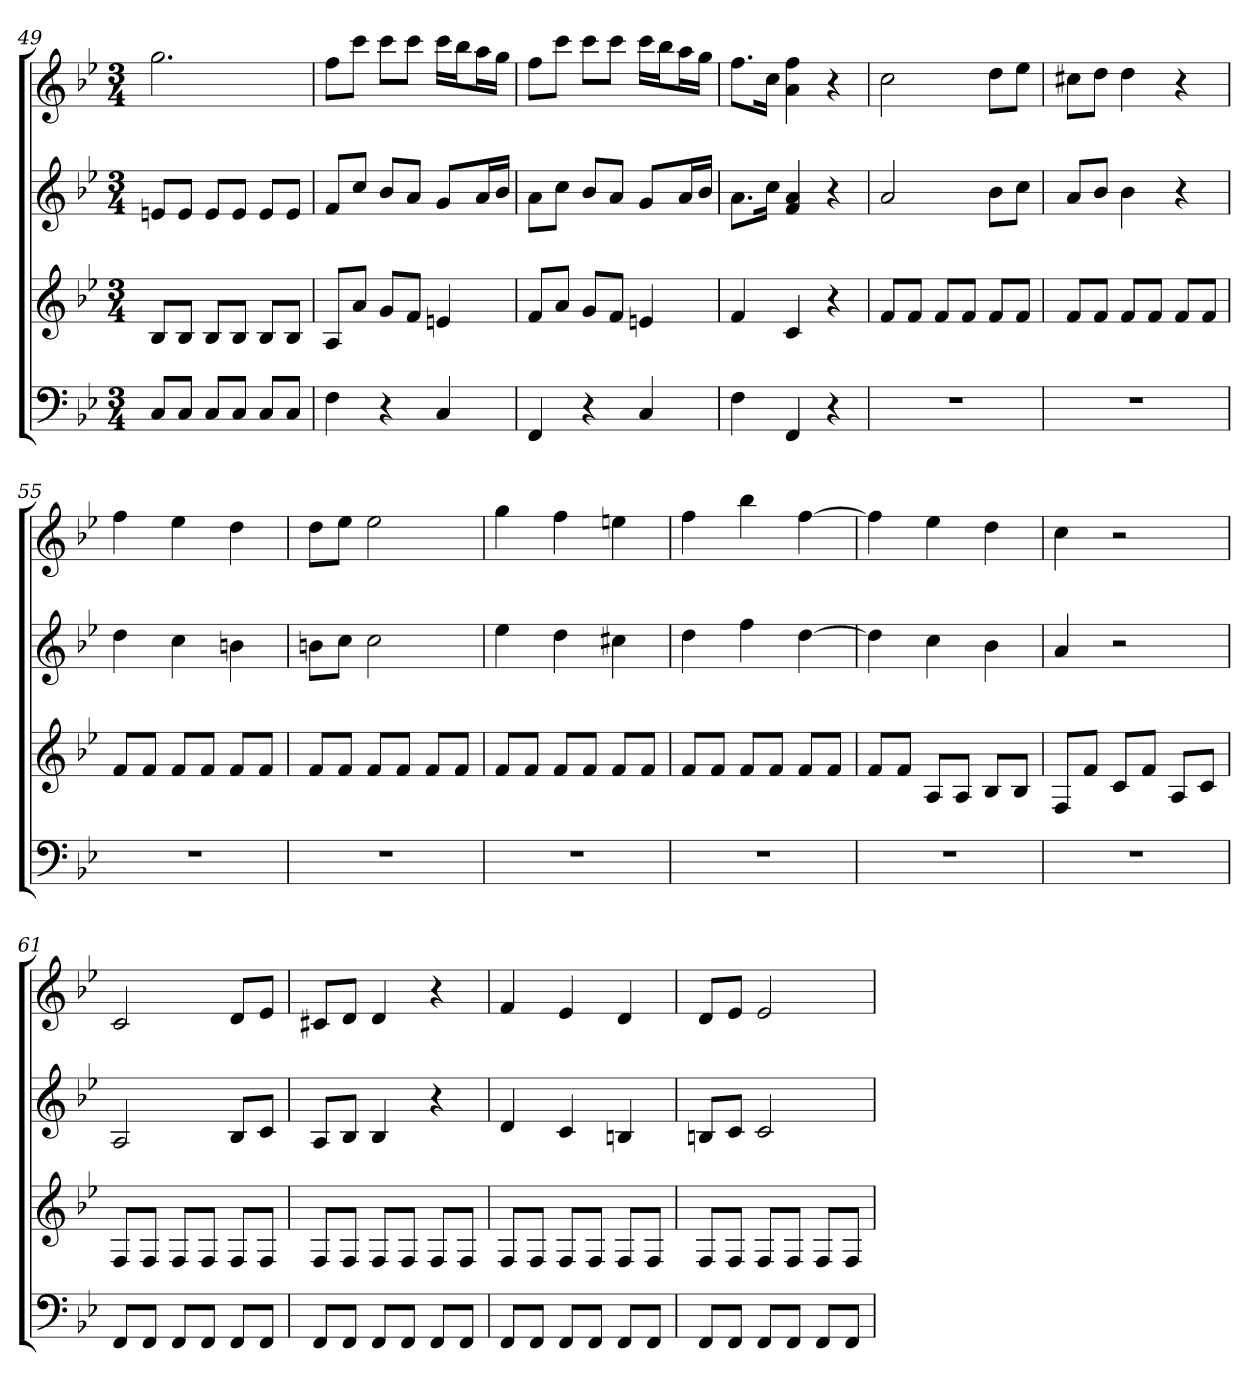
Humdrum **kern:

**kern	**kern	**kern	**kern
*part4	*part3	*part2	*part1
*staff4	*staff3	*staff2	*staff1
*k[b-e-]	*k[b-e-]	*k[b-e-]	*k[b-e-]
*B-:	*B-:	*B-:	*B-:
*M3/4	*M3/4	*M3/4	*M3/4
=49	=49	=49	=49
8CL	8B-L	8enL	2.gg
8CJ	8B-J	8eJ	.
8CL	8B-L	8eL	.
8CJ	8B-J	8eJ	.
8CL	8B-L	8eL	.
8CJ	8B-J	8eJ	.
=50	=50	=50	=50
4F	8AL	8fL	8ffL
.	8aJ	8ccJ	8cccJ
4r	8gL	8b-L	8cccL
.	8fJ	8aJ	8cccJ
4C	4en	8gL	16cccLL
.	.	.	16bb-J
.	.	16aL	16aaL
.	.	16b-JJ	16ggJJ
=51	=51	=51	=51
4FF	8fL	8aL	8ffL
.	8aJ	8ccJ	8cccJ
4r	8gL	8b-L	8cccL
.	8fJ	8aJ	8cccJ
4C	4en	8gL	16cccLL
.	.	.	16bb-J
.	.	16aL	16aaL
.	.	16b-JJ	16ggJJ
=52	=52	=52	=52
4F	4f	8.aL	8.ffL
.	.	16ccJk	16ccJk
4FF	4c	4f 4a	4a 4ff
4r	4r	4r	4r
=53	=53	=53	=53
2.r	8fL	2a	2cc
.	8fJ	.	.
.	8fL	.	.
.	8fJ	.	.
.	8fL	8b-L	8ddL
.	8fJ	8ccJ	8ee-J
=54	=54	=54	=54
2.r	8fL	8aL	8cc#XL
.	8fJ	8b-J	8ddJ
.	8fL	4b-	4dd
.	8fJ	.	.
.	8fL	4r	4r
.	8fJ	.	.
=55	=55	=55	=55
2.r	8fL	4dd	4ff
.	8fJ	.	.
.	8fL	4cc	4ee-
.	8fJ	.	.
.	8fL	4bn	4dd
.	8fJ	.	.
=56	=56	=56	=56
2.r	8fL	8bnL	8ddL
.	8fJ	8ccJ	8ee-J
.	8fL	2cc	2ee-
.	8fJ	.	.
.	8fL	.	.
.	8fJ	.	.
=57	=57	=57	=57
2.r	8fL	4ee-	4gg
.	8fJ	.	.
.	8fL	4dd	4ff
.	8fJ	.	.
.	8fL	4cc#X	4een
.	8fJ	.	.
=58	=58	=58	=58
2.r	8fL	4dd	4ff
.	8fJ	.	.
.	8fL	4ff	4bb-
.	8fJ	.	.
.	8fL	[4dd	[4ff
.	8fJ	.	.
=59	=59	=59	=59
2.r	8fL	4dd]	4ff]
.	8fJ	.	.
.	8AL	4cc	4ee-
.	8AJ	.	.
.	8B-L	4b-	4dd
.	8B-J	.	.
=60	=60	=60	=60
2.r	8FL	4a	4cc
.	8fJ	.	.
.	8cL	2r	2r
.	8fJ	.	.
.	8AL	.	.
.	8cJ	.	.
=61	=61	=61	=61
8FFL	8FL	2A	2c
8FFJ	8FJ	.	.
8FFL	8FL	.	.
8FFJ	8FJ	.	.
8FFL	8FL	8B-L	8dL
8FFJ	8FJ	8cJ	8e-J
=62	=62	=62	=62
8FFL	8FL	8AL	8c#XL
8FFJ	8FJ	8B-J	8dJ
8FFL	8FL	4B-	4d
8FFJ	8FJ	.	.
8FFL	8FL	4r	4r
8FFJ	8FJ	.	.
=63	=63	=63	=63
8FFL	8FL	4d	4f
8FFJ	8FJ	.	.
8FFL	8FL	4c	4e-
8FFJ	8FJ	.	.
8FFL	8FL	4Bn	4d
8FFJ	8FJ	.	.
=64	=64	=64	=64
8FFL	8FL	8BnL	8dL
8FFJ	8FJ	8cJ	8e-J
8FFL	8FL	2c	2e-
8FFJ	8FJ	.	.
8FFL	8FL	.	.
8FFJ	8FJ	.	.
=	=	=	=
*-	*-	*-	*-
